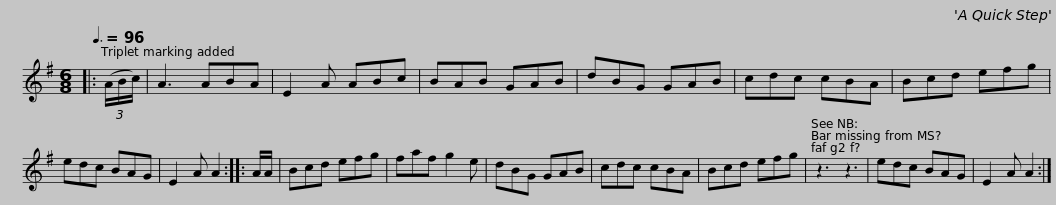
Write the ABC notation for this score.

X:1
L:1/8
Q:3/8=96
M:6/8
I:linebreak $
K:G
V:1 treble
V:1
|: (3(A/B/c/) | A3 ABA | E2 A ABc | BAB GAB | dBG GAB | %5
 cdc cBA | Bcd efg | edc BAG |$ E2 A A2 :: A/A/ | %10
 Bcd efg | faf g2 e | dBG GAB | cdc cBA | Bcd efg | %15
 z3 z3 | edc BAG |$ E2 A A2 :| %18
